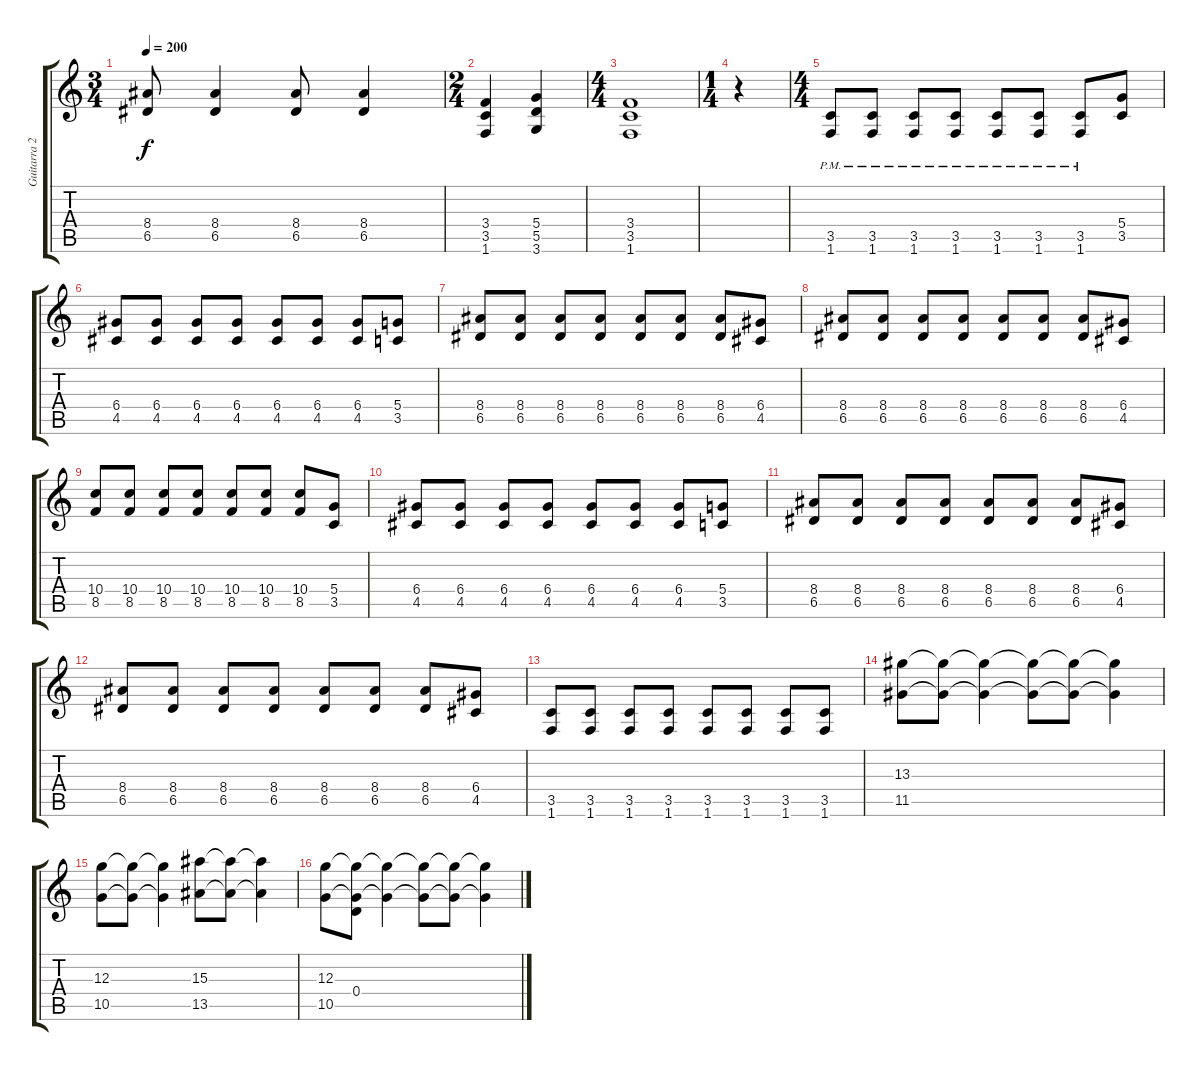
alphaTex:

\track ("Guitarra 2" "Guitarra 2") {instrument overdrivenguitar}
\staff {score tabs}
\tuning (E4 B3 G3 D3 A2 E2) {hide}
\ts (3 4)
\tempo 200
\clef g2
\ks c
(8.4 6.5).8{dy f} (8.4 6.5).4 (8.4 6.5).8 (8.4 6.5).4 |
\ts (2 4)
(3.4 3.5 1.6).4 (5.4 5.5 3.6).4 |
\ts (4 4)
(3.4 3.5 1.6).1 |
\ts (1 4)
r.4 |
\ts (4 4)
(3.5{pm} 1.6{pm}).8 (3.5{pm} 1.6{pm}).8 (3.5{pm} 1.6{pm}).8 (3.5{pm} 1.6{pm}).8 (3.5{pm} 1.6{pm}).8 (3.5{pm} 1.6{pm}).8 (3.5{pm} 1.6{pm}).8 (5.4 3.5).8 |
(6.4 4.5).8 (6.4 4.5).8 (6.4 4.5).8 (6.4 4.5).8 (6.4 4.5).8 (6.4 4.5).8 (6.4 4.5).8 (5.4 3.5).8 |
(8.4 6.5).8 (8.4 6.5).8 (8.4 6.5).8 (8.4 6.5).8 (8.4 6.5).8 (8.4 6.5).8 (8.4 6.5).8 (6.4 4.5).8 |
(8.4 6.5).8 (8.4 6.5).8 (8.4 6.5).8 (8.4 6.5).8 (8.4 6.5).8 (8.4 6.5).8 (8.4 6.5).8 (6.4 4.5).8 |
(10.4 8.5).8 (10.4 8.5).8 (10.4 8.5).8 (10.4 8.5).8 (10.4 8.5).8 (10.4 8.5).8 (10.4 8.5).8 (5.4 3.5).8 |
(6.4 4.5).8 (6.4 4.5).8 (6.4 4.5).8 (6.4 4.5).8 (6.4 4.5).8 (6.4 4.5).8 (6.4 4.5).8 (5.4 3.5).8 |
(8.4 6.5).8 (8.4 6.5).8 (8.4 6.5).8 (8.4 6.5).8 (8.4 6.5).8 (8.4 6.5).8 (8.4 6.5).8 (6.4 4.5).8 |
(8.4 6.5).8 (8.4 6.5).8 (8.4 6.5).8 (8.4 6.5).8 (8.4 6.5).8 (8.4 6.5).8 (8.4 6.5).8 (6.4 4.5).8 |
(3.5 1.6).8 (3.5 1.6).8 (3.5 1.6).8 (3.5 1.6).8 (3.5 1.6).8 (3.5 1.6).8 (3.5 1.6).8 (3.5 1.6).8 |
(13.3 11.5).8 (13.3{t} 11.5{t}).8 (13.3{t} 11.5{t}).4 (13.3{t} 11.5{t}).8 (13.3{t} 11.5{t}).8 (13.3{t} 11.5{t}).4 |
(12.3 10.5).8 (12.3{t} 10.5{t}).8 (12.3{t} 10.5{t}).4 (15.3 13.5).8 (15.3{t} 13.5{t}).8 (15.3{t} 13.5{t}).4 |
(12.3 10.5).8 (12.3{t} 0.4 10.5{t}).8 (12.3{t} 10.5{t}).4 (12.3{t} 10.5{t}).8 (12.3{t} 10.5{t}).8 (12.3{t} 10.5{t}).4
